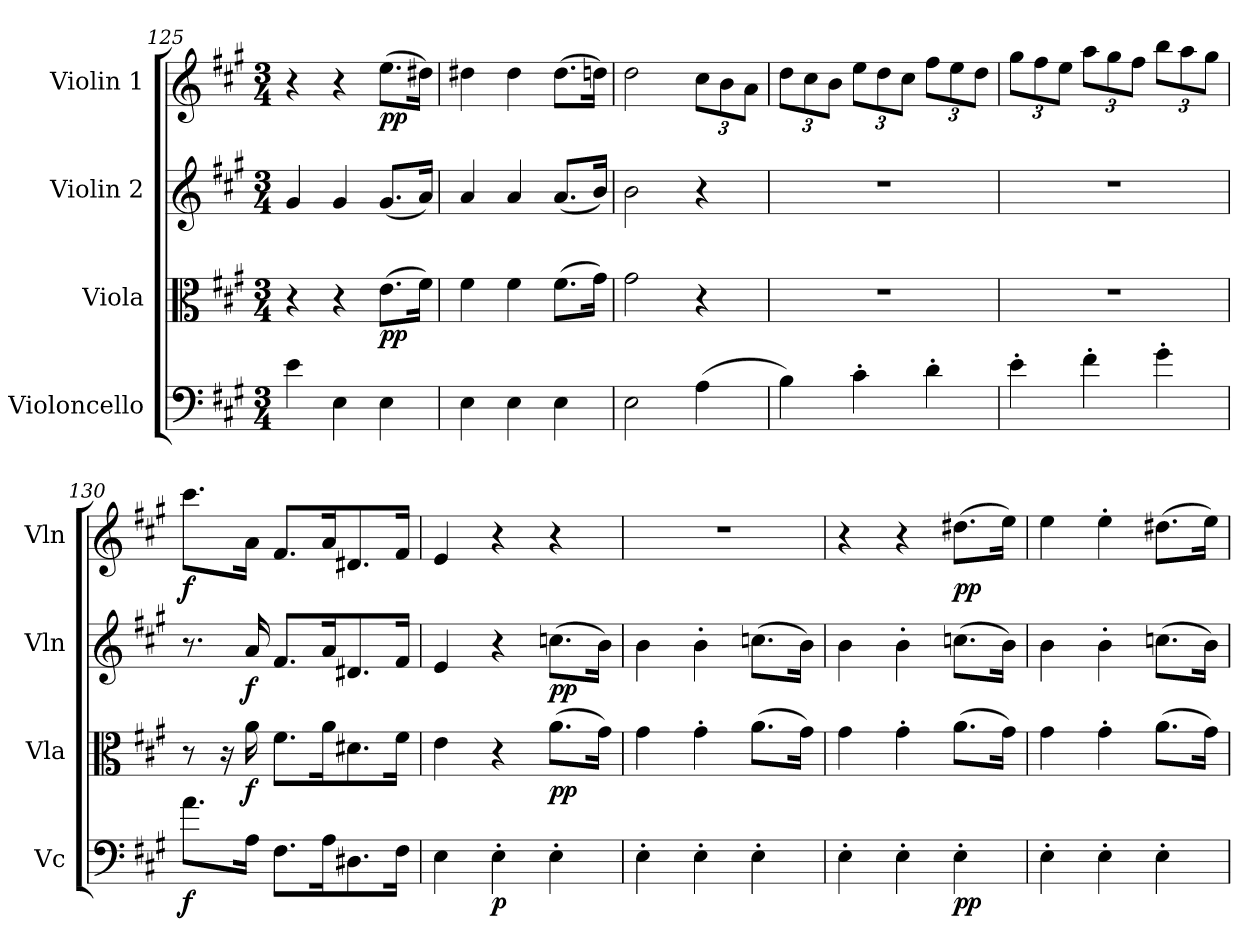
**kern	**dynam	**kern	**dynam	**kern	**dynam	**kern	**dynam
*part4	*part4	*part3	*part3	*part2	*part2	*part1	*part1
*staff4	*staff4	*staff3	*staff3	*staff2	*staff2	*staff1	*staff1
*I"Violoncello	*	*I"Viola	*	*I"Violin 2	*	*I"Violin 1	*
*I'Vc	*	*I'Vla	*	*I'Vln	*	*I'Vln	*
*clefF4	*	*clefC3	*	*clefG2	*	*clefG2	*
*k[f#c#g#]	*	*k[f#c#g#]	*	*k[f#c#g#]	*	*k[f#c#g#]	*
*M3/4	*	*M3/4	*	*M3/4	*	*M3/4	*
=125	=125	=125	=125	=125	=125	=125	=125
4e\	.	4r	.	4g#/	.	4r	.
4E\	.	4r	.	4g#/	.	4r	.
!	!	!	!LO:DY:b	!	!	!	!LO:DY:b
4E\	.	(>8.e\L	pp	(<8.g#/L	.	(>8.ee\L	pp
.	.	16f#\Jk)	.	16a/Jk)	.	16dd#X\Jk)	.
=126	=126	=126	=126	=126	=126	=126	=126
4E\	.	4f#\	.	4a/	.	4dd#X\	.
4E\	.	4f#\	.	4a/	.	4dd#\	.
4E\	.	(>8.f#\L	.	(<8.a/L	.	(>8.dd#\L	.
.	.	16g#\Jk)	.	16b/Jk)	.	16ddn\Jk)	.
=127	=127	=127	=127	=127	=127	=127	=127
2E\	.	2g#\	.	2b\	.	2dd\	.
*	*	*	*	*	*	*Xbrackettup	*
(>4A\	.	4r	.	4r	.	12cc#\L	.
.	.	.	.	.	.	12b\	.
.	.	.	.	.	.	12a\J	.
=128	=128	=128	=128	=128	=128	=128	=128
4B\)	.	2.r	.	2.r	.	12dd\L	.
.	.	.	.	.	.	12cc#\	.
.	.	.	.	.	.	12b\J	.
4c#'\	.	.	.	.	.	12ee\L	.
.	.	.	.	.	.	12dd\	.
.	.	.	.	.	.	12cc#\J	.
4d'\	.	.	.	.	.	12ff#\L	.
.	.	.	.	.	.	12ee\	.
.	.	.	.	.	.	12dd\J	.
=129	=129	=129	=129	=129	=129	=129	=129
4e'\	.	2.r	.	2.r	.	12gg#\L	.
.	.	.	.	.	.	12ff#\	.
.	.	.	.	.	.	12ee\J	.
4f#'\	.	.	.	.	.	12aa\L	.
.	.	.	.	.	.	12gg#\	.
.	.	.	.	.	.	12ff#\J	.
4g#'\	.	.	.	.	.	12bb\L	.
.	.	.	.	.	.	12aa\	.
.	.	.	.	.	.	12gg#\J	.
=130	=130	=130	=130	=130	=130	=130	=130
!	!LO:DY:b	!	!	!	!	!	!LO:DY:b
8.a\L	f	8r	.	8.r	.	8.ccc#\L	f
.	.	16r	.	.	.	.	.
!	!	!	!LO:DY:b	!	!LO:DY:b	!	!
16A\Jk	.	16a\	f	16a/	f	16a\Jk	.
8.F#\L	.	8.f#\L	.	8.f#/L	.	8.f#/L	.
16A\K	.	16a\K	.	16a/K	.	16a/K	.
8.D#X\	.	8.d#X\	.	8.d#X/	.	8.d#X/	.
16F#\Jk	.	16f#\Jk	.	16f#/Jk	.	16f#/Jk	.
=131	=131	=131	=131	=131	=131	=131	=131
4E\	.	4e\	.	4e/	.	4e/	.
!	!LO:DY:b	!	!	!	!	!	!
4E'\	p	4r	.	4r	.	4r	.
!	!	!	!LO:DY:b	!	!LO:DY:b	!	!
4E'\	.	(>8.a\L	pp	(>8.ccn\L	pp	4r	.
.	.	16g#\Jk)	.	16b\Jk)	.	.	.
!!LO:LB:g=z
=132	=132	=132	=132	=132	=132	=132	=132
4E'\	.	4g#\	.	4b\	.	2.r	.
4E'\	.	4g#'\	.	4b'\	.	.	.
4E'\	.	(>8.a\L	.	(>8.ccn\L	.	.	.
.	.	16g#\Jk)	.	16b\Jk)	.	.	.
=133	=133	=133	=133	=133	=133	=133	=133
4E'\	.	4g#\	.	4b\	.	4r	.
4E'\	.	4g#'\	.	4b'\	.	4r	.
!	!LO:DY:b	!	!	!	!	!	!LO:DY:b
4E'\	pp	(>8.a\L	.	(>8.ccn\L	.	(>8.dd#X\L	pp
.	.	16g#\Jk)	.	16b\Jk)	.	16ee\Jk)	.
=134	=134	=134	=134	=134	=134	=134	=134
4E'\	.	4g#\	.	4b\	.	4ee\	.
4E'\	.	4g#'\	.	4b'\	.	4ee'\	.
4E'\	.	(>8.a\L	.	(>8.ccn\L	.	(>8.dd#X\L	.
.	.	16g#\Jk)	.	16b\Jk)	.	16ee\Jk)	.
=	=	=	=	=	=	=	=
*-	*-	*-	*-	*-	*-	*-	*-
